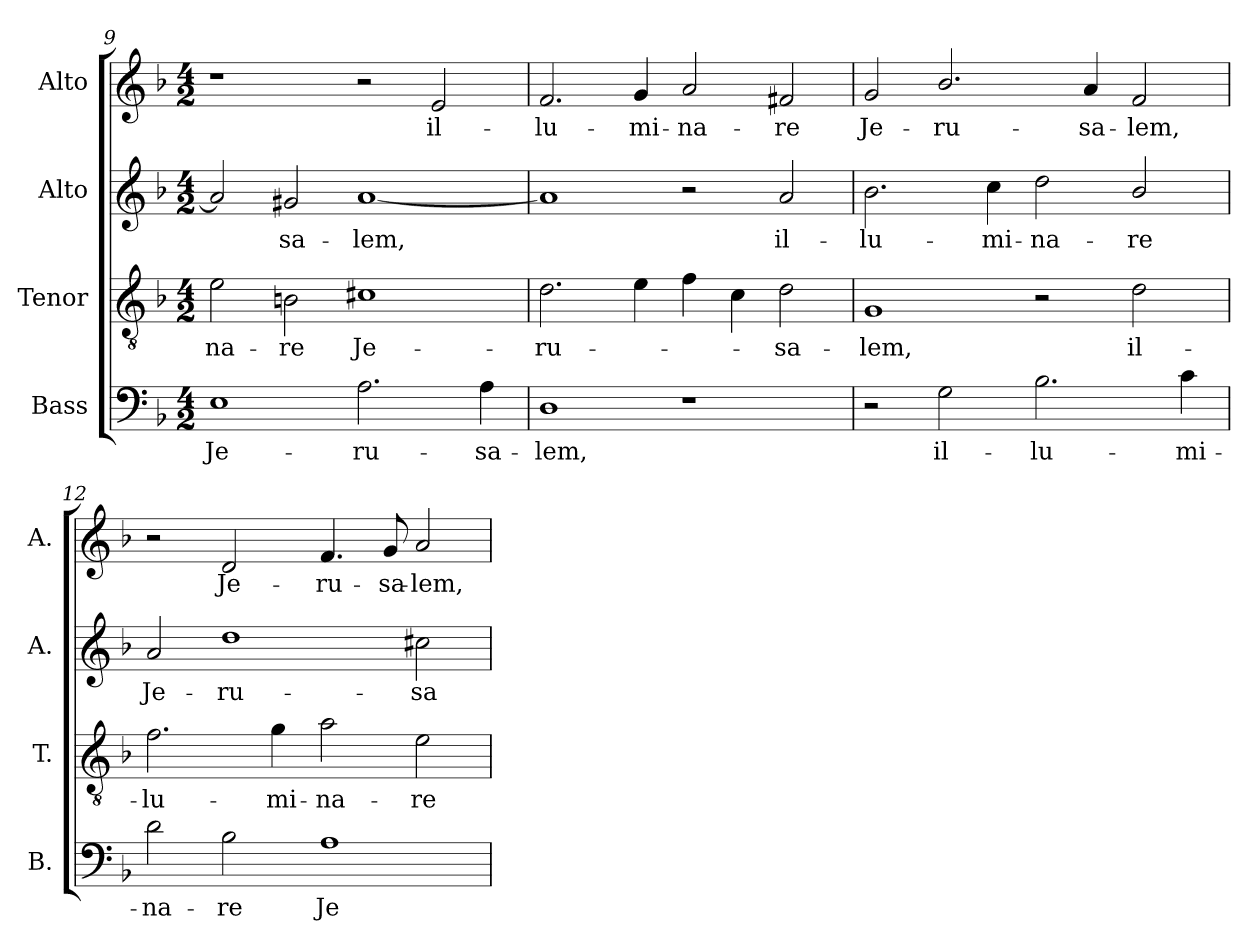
**kern	**text	**kern	**text	**kern	**text	**kern	**text
*part4	*part4	*part3	*part3	*part2	*part2	*part1	*part1
*staff4	*staff4	*staff3	*staff3	*staff2	*staff2	*staff1	*staff1
*I"Bass	*	*I"Tenor	*	*I"Alto	*	*I"Alto	*
*I'B.	*	*I'T.	*	*I'A.	*	*I'A.	*
*clefF4	*	*clefGv2	*	*clefG2	*	*clefG2	*
*	*	*ITrd7c12	*	*	*	*	*
*k[b-]	*	*k[b-]	*	*k[b-]	*	*k[b-]	*
*F:	*	*F:	*	*F:	*	*F:	*
*M4/2	*	*M4/2	*	*M4/2	*	*M4/2	*
=9	=9	=9	=9	=9	=9	=9	=9
!	!LO:LY:b:color=#000000	!	!	!	!	!	!
!	!	!	!LO:LY:b:color=#000000	!	!	!	!
1Ei	Je-	2Ei\	-na-	2ai/]	.	1r	.
!	!	!	!LO:LY:b:color=#000000	!	!	!	!
!	!	!	!	!	!LO:LY:b:color=#000000	!	!
.	.	2BBni\	-re	2g#Xi/	-sa-	.	.
!	!LO:LY:b:color=#000000	!	!	!	!	!	!
!	!	!	!LO:LY:b:color=#000000	!	!	!	!
!	!	!	!	!	!LO:LY:b:color=#000000	!	!
2.Ai\	-ru-	1C#Xi	Je-	[1ai	-lem,	2r	.
!	!	!	!	!	!	!	!LO:LY:b:color=#000000
.	.	.	.	.	.	2ei/	il-
!	!LO:LY:b:color=#000000	!	!	!	!	!	!
4Ai\	-sa-	.	.	.	.	.	.
!!LO:LB:g=z
=10	=10	=10	=10	=10	=10	=10	=10
!	!LO:LY:b:color=#000000	!	!	!	!	!	!
!	!	!	!LO:LY:b:color=#000000	!	!	!	!
!	!	!	!	!	!	!	!LO:LY:b:color=#000000
1Di	-lem,	2.Di\	-ru-	1ai]	.	2.fi/	-lu-
!	!	!	!	!	!	!	!LO:LY:b:color=#000000
.	.	4Ei\	.	.	.	4gi/	-mi-
!	!	!	!	!	!	!	!LO:LY:b:color=#000000
1r	.	4Fi\	.	2r	.	2ai/	-na-
.	.	4Ci\	.	.	.	.	.
!	!	!	!LO:LY:b:color=#000000	!	!	!	!
!	!	!	!	!	!LO:LY:b:color=#000000	!	!
!	!	!	!	!	!	!	!LO:LY:b:color=#000000
.	.	2Di\	-sa-	2ai/	il-	2f#Xi/	-re
=11	=11	=11	=11	=11	=11	=11	=11
!	!	!	!LO:LY:b:color=#000000	!	!	!	!
!	!	!	!	!	!LO:LY:b:color=#000000	!	!
!	!	!	!	!	!	!	!LO:LY:b:color=#000000
2r	.	1GGi	-lem,	2.b-i\	-lu-	2gi/	Je-
!	!LO:LY:b:color=#000000	!	!	!	!	!	!
!	!	!	!	!	!	!	!LO:LY:b:color=#000000
2Gi\	il-	.	.	.	.	2.b-i/	-ru-
!	!	!	!	!	!LO:LY:b:color=#000000	!	!
.	.	.	.	4cci\	-mi-	.	.
!	!LO:LY:b:color=#000000	!	!	!	!	!	!
!	!	!	!	!	!LO:LY:b:color=#000000	!	!
2.B-i\	-lu-	2r	.	2ddi\	-na-	.	.
!	!	!	!	!	!	!	!LO:LY:b:color=#000000
.	.	.	.	.	.	4ai/	-sa-
!	!	!	!LO:LY:b:color=#000000	!	!	!	!
!	!	!	!	!	!LO:LY:b:color=#000000	!	!
!	!	!	!	!	!	!	!LO:LY:b:color=#000000
.	.	2Di\	il-	2b-i/	-re	2fi/	-lem,
!	!LO:LY:b:color=#000000	!	!	!	!	!	!
4ci\	-mi-	.	.	.	.	.	.
=12	=12	=12	=12	=12	=12	=12	=12
!	!LO:LY:b:color=#000000	!	!	!	!	!	!
!	!	!	!LO:LY:b:color=#000000	!	!	!	!
!	!	!	!	!	!LO:LY:b:color=#000000	!	!
2di\	-na-	2.Fi\	-lu-	2ai/	Je-	2r	.
!	!LO:LY:b:color=#000000	!	!	!	!	!	!
!	!	!	!	!	!LO:LY:b:color=#000000	!	!
!	!	!	!	!	!	!	!LO:LY:b:color=#000000
2B-i\	-re	.	.	1ddi	-ru-	2di/	Je-
!	!	!	!LO:LY:b:color=#000000	!	!	!	!
.	.	4Gi\	-mi-	.	.	.	.
!	!LO:LY:b:color=#000000	!	!	!	!	!	!
!	!	!	!LO:LY:b:color=#000000	!	!	!	!
!	!	!	!	!	!	!	!LO:LY:b:color=#000000
1Ai	Je-	2Ai\	-na-	.	.	4.fi/	-ru-
!	!	!	!	!	!	!	!LO:LY:b:color=#000000
.	.	.	.	.	.	8gi/	-sa-
!	!	!	!LO:LY:b:color=#000000	!	!	!	!
!	!	!	!	!	!LO:LY:b:color=#000000	!	!
!	!	!	!	!	!	!	!LO:LY:b:color=#000000
.	.	2Ei\	-re	2cc#Xi\	-sa-	2ai/	-lem,
=	=	=	=	=	=	=	=
*-	*-	*-	*-	*-	*-	*-	*-
